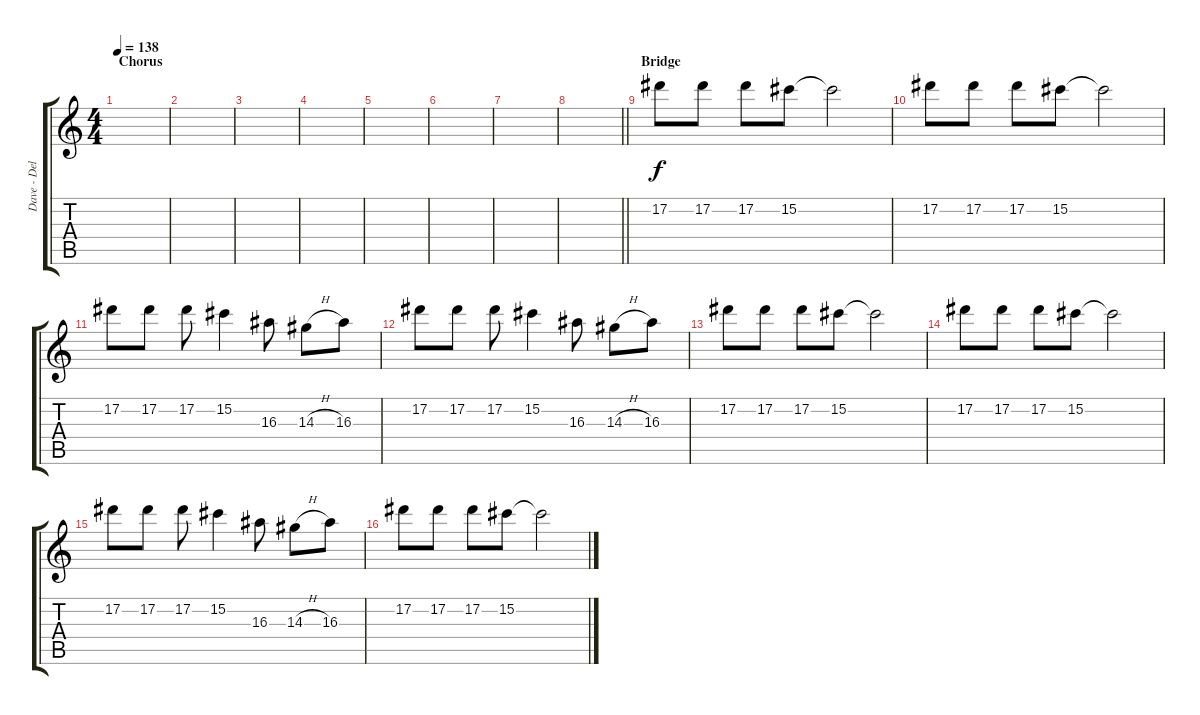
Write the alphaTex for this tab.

\track ("Dave - Delay Guitar" "Dave - Del") {instrument overdrivenguitar}
\staff {score tabs}
\tuning (Eb4 Bb3 Gb3 Db3 Ab2 Eb2) {hide}
\ts (4 4)
\section ("" "Chorus")
\tempo 138
\clef g2
\ks c
|
|
|
|
|
|
|
\barLineRight lightlight
|
\section ("" "Bridge")
17.2.8{volume 12} 17.2.8 17.2.8 15.2.8 15.2{t}.2 |
17.2.8 17.2.8 17.2.8 15.2.8 15.2{t}.2 |
17.2.8 17.2.8 17.2.8 15.2.4 16.3.8 14.3{h}.8 16.3.8 |
17.2.8 17.2.8 17.2.8 15.2.4 16.3.8 14.3{h}.8 16.3.8 |
17.2.8 17.2.8 17.2.8 15.2.8 15.2{t}.2 |
17.2.8 17.2.8 17.2.8 15.2.8 15.2{t}.2 |
17.2.8 17.2.8 17.2.8 15.2.4 16.3.8 14.3{h}.8 16.3.8 |
17.2.8 17.2.8 17.2.8 15.2.8 15.2{t}.2
